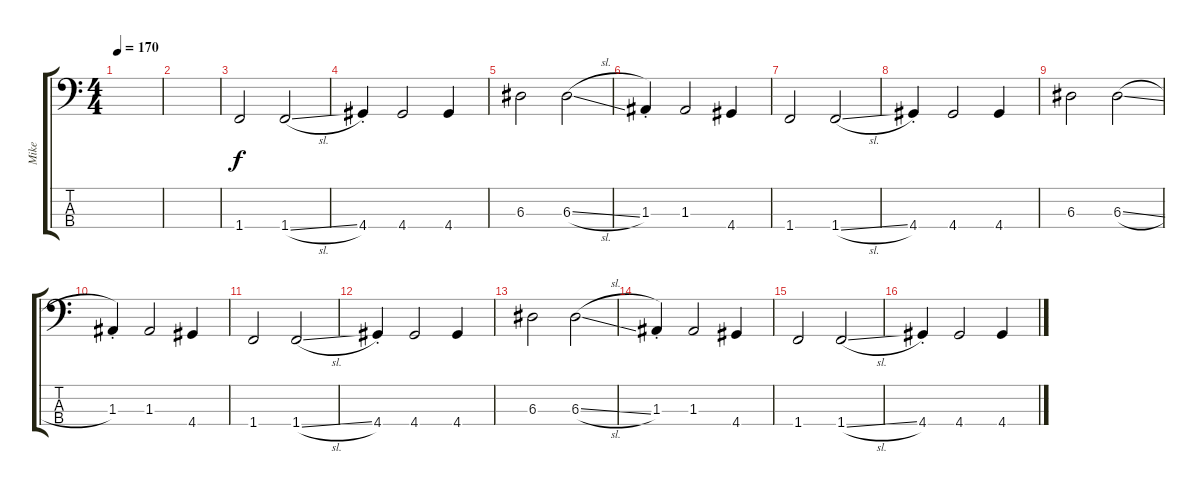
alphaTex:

\track ("Mike" "Mike") {instrument electricbasspick}
\staff {score tabs}
\tuning (G2 D2 A1 E1) {hide}
\ts (4 4)
\tempo 170
\clef f4
\ks c
|
|
1.4.2 1.4{sl}.2 |
4.4{st}.4 4.4.2 4.4.4 |
6.3.2 6.3{sl}.2 |
1.3{st}.4 1.3.2 4.4.4 |
1.4.2 1.4{sl}.2 |
4.4{st}.4 4.4.2 4.4.4 |
6.3.2 6.3{sl}.2 |
1.3{st}.4 1.3.2 4.4.4 |
1.4.2 1.4{sl}.2 |
4.4{st}.4 4.4.2 4.4.4 |
6.3.2 6.3{sl}.2 |
1.3{st}.4 1.3.2 4.4.4 |
1.4.2 1.4{sl}.2 |
4.4{st}.4 4.4.2 4.4.4
